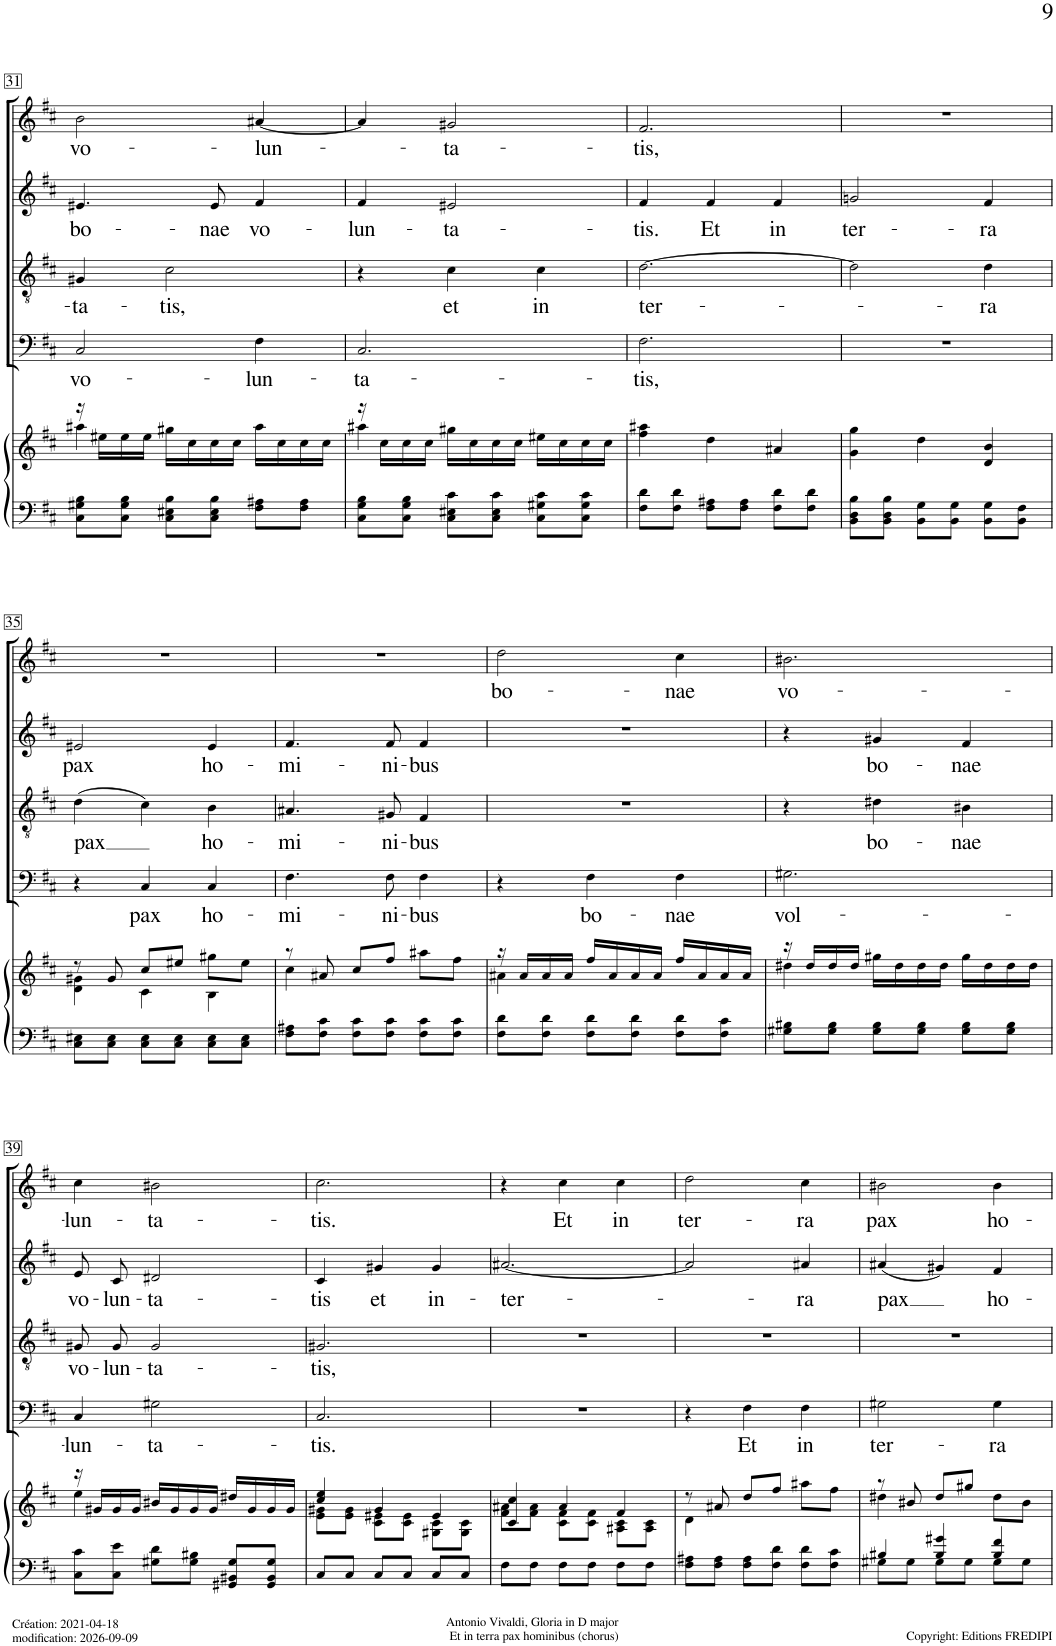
**kern	**kern	**kern	**text	**kern	**text	**kern	**text	**kern	**text
*part5	*part5	*part4	*part4	*part3	*part3	*part2	*part2	*part1	*part1
*staff6	*staff5	*staff4	*staff4	*staff3	*staff3	*staff2	*staff2	*staff1	*staff1
*I"Piano	*	*I"Basso	*	*I"Tenore	*	*I"Alto	*	*I"Soprano	*
*I'Pno	*	*	*	*	*	*	*	*	*
!!LO:PB:g=z
*clefF4	*clefG2	*clefF4	*	*clefGv2	*	*clefG2	*	*clefG2	*
*k[f#c#]	*k[f#c#]	*k[f#c#]	*	*k[f#c#]	*	*k[f#c#]	*	*k[f#c#]	*
*M3/4	*M3/4	*M3/4	*	*M3/4	*	*M3/4	*	*M3/4	*
=31	=31	=31	=31	=31	=31	=31	=31	=31	=31
*	*^	*	*	*	*	*	*	*	*
!	!	!	!	!LO:LY:b	!	!LO:LY:b	!	!LO:LY:b	!	!LO:LY:b
8C#\ 8G#X\ 8B\L	16r	4aa#X\	2C#/	vo-	4G#X/	-ta-	4.e#X/	bo-	2b\	vo-
.	16ee#X\LL	.	.	.	.	.	.	.	.	.
8C#\ 8G#\ 8B\J	16ee#\	.	.	.	.	.	.	.	.	.
.	16ee#\JJ	.	.	.	.	.	.	.	.	.
!	!	!	!	!	!	!LO:LY:b	!	!	!	!
8C#\ 8E#X\ 8B\L	16gg#X\LL	4ryy	.	.	2c#\	-tis,	.	.	.	.
.	16cc#\	.	.	.	.	.	.	.	.	.
!	!	!	!	!	!	!	!	!LO:LY:b	!	!
8C#\ 8E#\ 8B\J	16cc#\	.	.	.	.	.	8e#/	-nae	.	.
.	16cc#\JJ	.	.	.	.	.	.	.	.	.
!	!	!	!	!LO:LY:b	!	!	!	!LO:LY:b	!	!LO:LY:b
8F#\ 8A#X\L	16aa#\LL	4ryy	4F#\	-lun-	.	.	4f#/	vo-	[4a#X/	-lun-
.	16cc#\	.	.	.	.	.	.	.	.	.
8F#\ 8A#\J	16cc#\	.	.	.	.	.	.	.	.	.
.	16cc#\JJ	.	.	.	.	.	.	.	.	.
=32	=32	=32	=32	=32	=32	=32	=32	=32	=32	=32
!	!	!	!	!LO:LY:b	!	!	!	!LO:LY:b	!	!
8C#\ 8G\ 8B\L	16r	4aa#X\	2.C#/	-ta-	4r	.	4f#/	-lun-	4a#/]	.
.	16cc#\LL	.	.	.	.	.	.	.	.	.
8C#\ 8G\ 8B\J	16cc#\	.	.	.	.	.	.	.	.	.
.	16cc#\JJ	.	.	.	.	.	.	.	.	.
!	!	!	!	!	!	!LO:LY:b	!	!LO:LY:b	!	!LO:LY:b
8C#\ 8E#X\ 8c#\L	16gg#X\LL	4ryy	.	.	4c#\	et	2e#X/	-ta-	2g#X/	-ta-
.	16cc#\	.	.	.	.	.	.	.	.	.
8C#\ 8E#\ 8c#\J	16cc#\	.	.	.	.	.	.	.	.	.
.	16cc#\JJ	.	.	.	.	.	.	.	.	.
!	!	!	!	!	!	!LO:LY:b	!	!	!	!
8C#\ 8G#X\ 8c#\L	16ee#X\LL	4ryy	.	.	4c#\	in	.	.	.	.
.	16cc#\	.	.	.	.	.	.	.	.	.
8C#\ 8G#\ 8c#\J	16cc#\	.	.	.	.	.	.	.	.	.
.	16cc#\JJ	.	.	.	.	.	.	.	.	.
*	*v	*v	*	*	*	*	*	*	*	*
=33	=33	=33	=33	=33	=33	=33	=33	=33	=33
!	!	!	!LO:LY:b	!	!LO:LY:b	!	!LO:LY:b	!	!LO:LY:b
8F#\ 8d\L	4ff#\ 4aa#X\	2.F#\	-tis,	[2.d\	ter-	4f#/	-tis.	2.f#/	-tis,
8F#\ 8d\J	.	.	.	.	.	.	.	.	.
!	!	!	!	!	!	!	!LO:LY:b	!	!
8F#\ 8A#X\L	4dd\	.	.	.	.	4f#/	Et	.	.
8F#\ 8A#\J	.	.	.	.	.	.	.	.	.
!	!	!	!	!	!	!	!LO:LY:b	!	!
8F#\ 8d\L	4a#X/	.	.	.	.	4f#/	in	.	.
8F#\ 8d\J	.	.	.	.	.	.	.	.	.
=34	=34	=34	=34	=34	=34	=34	=34	=34	=34
!	!	!	!	!	!	!	!LO:LY:b	!	!
8BB\ 8D\ 8B\L	4g\ 4gg\	2.r	.	2d\]	.	2gn/	ter-	2.r	.
8BB\ 8D\ 8B\J	.	.	.	.	.	.	.	.	.
8BB\ 8G\L	4dd\	.	.	.	.	.	.	.	.
8BB\ 8G\J	.	.	.	.	.	.	.	.	.
!	!	!	!	!	!LO:LY:b	!	!LO:LY:b	!	!
8BB\ 8G\L	4d/ 4b/	.	.	4d\	-ra	4f#/	-ra	.	.
8BB\ 8F#\J	.	.	.	.	.	.	.	.	.
!!LO:LB:g=z
=35	=35	=35	=35	=35	=35	=35	=35	=35	=35
*	*^	*	*	*	*	*	*	*	*
!	!	!	!	!	!	!LO:LY:b	!	!LO:LY:b	!	!
8C#\ 8E#X\L	8r	4d\ 4g#X\	4r	.	(4d\	pax	2e#X/	pax	2.r	.
8C#\ 8E#\J	8g#/	.	.	.	.	.	.	.	.	.
!	!	!	!	!LO:LY:b	!	!	!	!	!	!
8C#\ 8E#\L	8cc#/L	4c#\	4C#/	pax	4c#\)	.	.	.	.	.
8C#\ 8E#\J	8ee#X/J	.	.	.	.	.	.	.	.	.
!	!	!	!	!LO:LY:b	!	!LO:LY:b	!	!LO:LY:b	!	!
8C#\ 8E#\L	8gg#X\L	4B\	4C#/	ho-	4B\	ho-	4e#/	ho-	.	.
8C#\ 8E#\J	8ee#\J	.	.	.	.	.	.	.	.	.
=36	=36	=36	=36	=36	=36	=36	=36	=36	=36	=36
!	!	!	!	!LO:LY:b	!	!LO:LY:b	!	!LO:LY:b	!	!
8F#\ 8A#X\L	8r	4cc#\	4.F#\	-mi-	4.A#X/	-mi-	4.f#/	-mi-	2.r	.
8F#\ 8c#\J	8a#X/	.	.	.	.	.	.	.	.	.
8F#\ 8c#\L	8cc#/L	2ryy	.	.	.	.	.	.	.	.
!	!	!	!	!LO:LY:b	!	!LO:LY:b	!	!LO:LY:b	!	!
8F#\ 8c#\J	8ff#/J	.	8F#\	-ni-	8G#X/	-ni-	8f#/	-ni-	.	.
!	!	!	!	!LO:LY:b	!	!LO:LY:b	!	!LO:LY:b	!	!
8F#\ 8c#\L	8aa#X\L	.	4F#\	-bus	4F#/	-bus	4f#/	-bus	.	.
8F#\ 8c#\J	8ff#\J	.	.	.	.	.	.	.	.	.
=37	=37	=37	=37	=37	=37	=37	=37	=37	=37	=37
!	!	!	!	!	!	!	!	!	!	!LO:LY:b
8F#\ 8d\L	16r	4a#X\	4r	.	2.r	.	2.r	.	2dd\	bo-
.	16a#/LL	.	.	.	.	.	.	.	.	.
8F#\ 8d\J	16a#/	.	.	.	.	.	.	.	.	.
.	16a#/JJ	.	.	.	.	.	.	.	.	.
!	!	!	!	!LO:LY:b	!	!	!	!	!	!
8F#\ 8d\L	16ff#/LL	4ryy	4F#\	bo-	.	.	.	.	.	.
.	16a#/	.	.	.	.	.	.	.	.	.
8F#\ 8d\J	16a#/	.	.	.	.	.	.	.	.	.
.	16a#/JJ	.	.	.	.	.	.	.	.	.
!	!	!	!	!LO:LY:b	!	!	!	!	!	!LO:LY:b
8F#\ 8d\L	16ff#/LL	4ryy	4F#\	-nae	.	.	.	.	4cc#\	-nae
.	16a#/	.	.	.	.	.	.	.	.	.
8F#\ 8c#\J	16a#/	.	.	.	.	.	.	.	.	.
.	16a#/JJ	.	.	.	.	.	.	.	.	.
=38	=38	=38	=38	=38	=38	=38	=38	=38	=38	=38
!	!	!	!	!LO:LY:b	!	!	!	!	!	!LO:LY:b
8G#X\ 8B#X\L	16r	4dd#X\	2.G#X\	vol-	4r	.	4r	.	2.b#X\	vo-
.	16dd#/LL	.	.	.	.	.	.	.	.	.
8G#\ 8B#\J	16dd#/	.	.	.	.	.	.	.	.	.
.	16dd#/JJ	.	.	.	.	.	.	.	.	.
!	!	!	!	!	!	!LO:LY:b	!	!LO:LY:b	!	!
8G#\ 8B#\L	16gg#X\LL	4ryy	.	.	4d#X\	bo-	4g#X/	bo-	.	.
.	16dd#\	.	.	.	.	.	.	.	.	.
8G#\ 8B#\J	16dd#\	.	.	.	.	.	.	.	.	.
.	16dd#\JJ	.	.	.	.	.	.	.	.	.
!	!	!	!	!	!	!LO:LY:b	!	!LO:LY:b	!	!
8G#\ 8B#\L	16gg#\LL	4ryy	.	.	4B#X\	-nae	4f#/	-nae	.	.
.	16dd#\	.	.	.	.	.	.	.	.	.
8G#\ 8B#\J	16dd#\	.	.	.	.	.	.	.	.	.
.	16dd#\JJ	.	.	.	.	.	.	.	.	.
!!LO:LB:g=z
=39	=39	=39	=39	=39	=39	=39	=39	=39	=39	=39
!	!	!	!	!LO:LY:b	!	!LO:LY:b	!	!LO:LY:b	!	!LO:LY:b
8C#\ 8c#\L	16r	4ee\	4C#/	-lun-	8G#X/L	vo-	8e/L	vo-	4cc#\	-lun-
.	16g#X/LL	.	.	.	.	.	.	.	.	.
!	!	!	!	!	!	!LO:LY:b	!	!LO:LY:b	!	!
8C#\ 8e\J	16g#/	.	.	.	8G#/J	-lun-	8c#/J	-lun-	.	.
.	16g#/JJ	.	.	.	.	.	.	.	.	.
!	!	!	!	!LO:LY:b	!	!LO:LY:b	!	!LO:LY:b	!	!LO:LY:b
8G#X\ 8d\L	16b#X/LL	4ryy	2G#X\	-ta-	2G#/	-ta-	2d#X/	-ta-	2b#X\	-ta-
.	16g#/	.	.	.	.	.	.	.	.	.
8G#\ 8B#X\J	16g#/	.	.	.	.	.	.	.	.	.
.	16g#/JJ	.	.	.	.	.	.	.	.	.
8GG#X/ 8BB#X/ 8G#/L	16dd#X/LL	4ryy	.	.	.	.	.	.	.	.
.	16g#/	.	.	.	.	.	.	.	.	.
8GG#/ 8BB#/ 8G#/J	16g#/	.	.	.	.	.	.	.	.	.
.	16g#/JJ	.	.	.	.	.	.	.	.	.
=40	=40	=40	=40	=40	=40	=40	=40	=40	=40	=40
!	!	!	!	!LO:LY:b	!	!LO:LY:b	!	!LO:LY:b	!	!LO:LY:b
8C#/L	4cc#/ 4ee/	8e\ 8g#X\L	2.C#/	-tis.	2.G#X/	-tis,	4c#/	-tis	2.cc#\	-tis.
8C#/J	.	8e\ 8g#\J	.	.	.	.	.	.	.	.
!	!	!	!	!	!	!	!	!LO:LY:b	!	!
8C#/L	4g#/	8c#\ 8e#X\L	.	.	.	.	4g#X/	et	.	.
8C#/J	.	8c#\ 8e#\J	.	.	.	.	.	.	.	.
!	!	!	!	!	!	!	!	!LO:LY:b	!	!
8C#/L	4e#/	8G#X\ 8c#\L	.	.	.	.	4g#/	in-	.	.
8C#/J	.	8G#\ 8c#\J	.	.	.	.	.	.	.	.
=41	=41	=41	=41	=41	=41	=41	=41	=41	=41	=41
!	!	!	!	!	!	!	!	!LO:LY:b	!	!
8F#\L	4c#/ 4cc#/	8f#\ 8a#X\L	2.r	.	2.r	.	[2.a#X/	-ter-	4r	.
8F#\J	.	8f#\ 8a#\J	.	.	.	.	.	.	.	.
!	!	!	!	!	!	!	!	!	!	!LO:LY:b
8F#\L	4a#/	8c#\ 8f#\L	.	.	.	.	.	.	4cc#\	Et
8F#\J	.	8c#\ 8f#\J	.	.	.	.	.	.	.	.
!	!	!	!	!	!	!	!	!	!	!LO:LY:b
8F#\L	4f#/	8A#X\ 8c#\L	.	.	.	.	.	.	4cc#\	in
8F#\J	.	8A#\ 8c#\J	.	.	.	.	.	.	.	.
=42	=42	=42	=42	=42	=42	=42	=42	=42	=42	=42
!	!	!	!	!	!	!	!	!	!	!LO:LY:b
8F#\ 8A#X\L	8r	4d\	4r	.	2.r	.	2a#/]	.	2dd\	ter-
8F#\ 8A#\J	8a#X/	.	.	.	.	.	.	.	.	.
!	!	!	!	!LO:LY:b	!	!	!	!	!	!
8F#\ 8A#\L	8dd/L	2ryy	4F#\	Et	.	.	.	.	.	.
8F#\ 8d\J	8ff#/J	.	.	.	.	.	.	.	.	.
!	!	!	!	!LO:LY:b	!	!	!	!LO:LY:b	!	!LO:LY:b
8F#\ 8d\L	8aa#X\L	.	4F#\	in	.	.	4a#X/	-ra	4cc#\	-ra
8F#\ 8c#\J	8ff#\J	.	.	.	.	.	.	.	.	.
=43	=43	=43	=43	=43	=43	=43	=43	=43	=43	=43
*^	*	*	*	*	*	*	*	*	*	*
!	!	!	!	!	!LO:LY:b	!	!	!	!LO:LY:b	!	!LO:LY:b
4B#X/	8G#X\L	8r	4dd#X\	2G#X\	ter-	2.r	.	(4a#X/	pax	2b#X\	pax
.	8G#\J	8b#X/	.	.	.	.	.	.	.	.	.
4B#/ 4g#X/	8G#\L	8dd#/L	2ryy	.	.	.	.	4g#X/)	.	.	.
.	8G#\J	8gg#X/J	.	.	.	.	.	.	.	.	.
!	!	!	!	!	!LO:LY:b	!	!	!	!LO:LY:b	!	!LO:LY:b
4B#/ 4f#/	8G#\L	8dd#\L	.	4G#\	-ra	.	.	4f#/	ho-	4b#\	ho-
.	8G#\J	8b#\J	.	.	.	.	.	.	.	.	.
*v	*v	*	*	*	*	*	*	*	*	*	*
*	*v	*v	*	*	*	*	*	*	*	*
=	=	=	=	=	=	=	=	=	=
*-	*-	*-	*-	*-	*-	*-	*-	*-	*-
